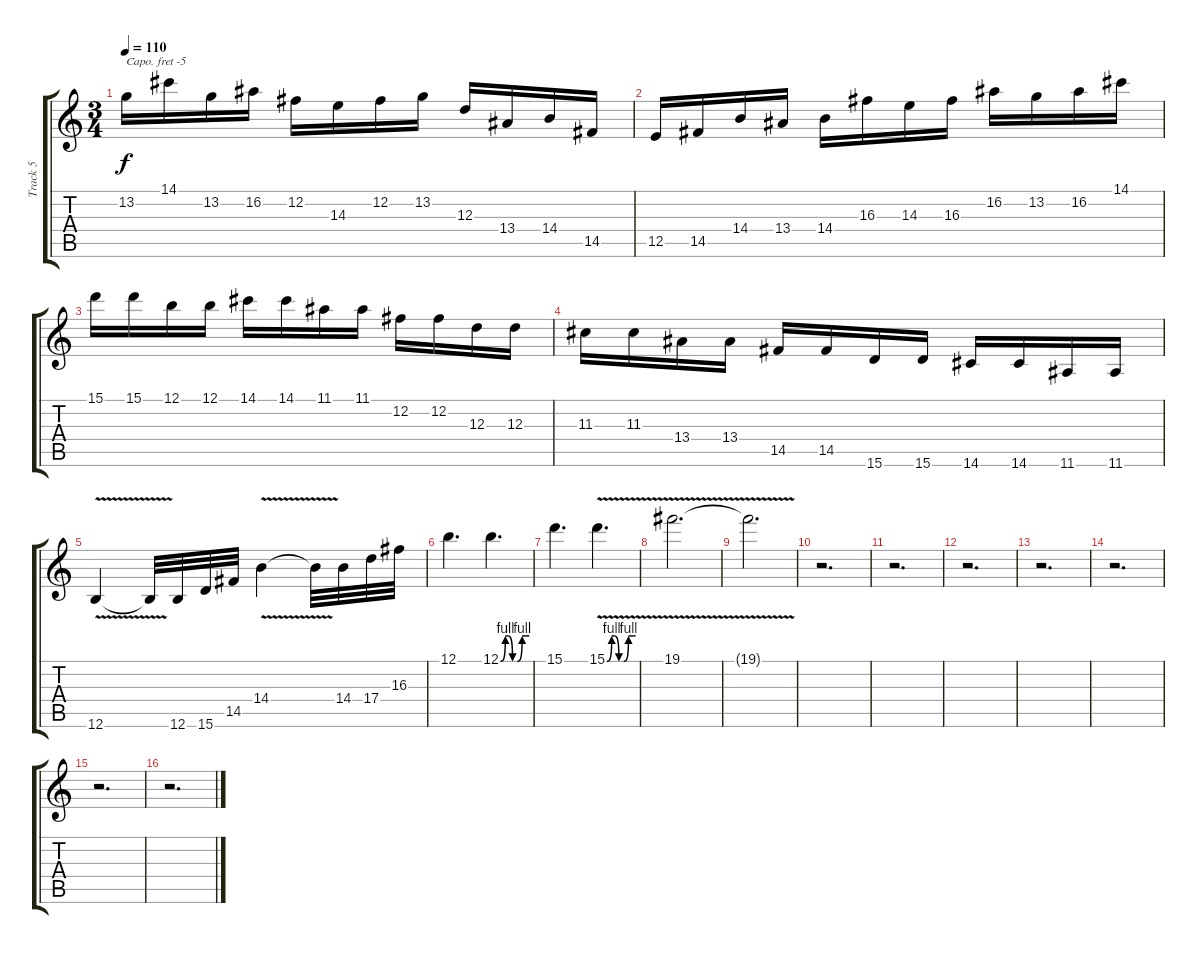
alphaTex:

\track ("Track 5" "Track 5") {instrument distortionguitar}
\staff {score tabs}
\capo -5
\tuning (E4 B3 G3 D3 A2 E2) {hide}
\ts (3 4)
\tempo 110
\clef g2
\ks c
13.2.16{dy f} 14.1.16 13.2.16 16.2.16 12.2.16 14.3.16 12.2.16 13.2.16 12.3.16 13.4.16 14.4.16 14.5.16 |
12.5.16 14.5.16 14.4.16 13.4.16 14.4.16 16.3.16 14.3.16 16.3.16 16.2.16 13.2.16 16.2.16 14.1.16 |
15.1.16 15.1.16 12.1.16 12.1.16 14.1.16 14.1.16 11.1.16 11.1.16 12.2.16 12.2.16 12.3.16 12.3.16 |
11.3.16 11.3.16 13.4.16 13.4.16 14.5.16 14.5.16 15.6.16 15.6.16 14.6.16 14.6.16 11.6.16 11.6.16 |
12.6{v}.4 12.6{t}.32 12.6.32 15.6.32 14.5.32 14.4{v}.4 14.4{t}.32 14.4.32 17.4.32 16.3.32 |
12.1.4{d} 12.1{be (custom 0 0 10 4 15 4 25 0 30 0 35 0 45 4 60 4)}.4{d} |
15.1.4{d} 15.1{be (custom 0 0 10 4 15 4 25 0 30 0 35 0 45 4 55 4 60 4) v}.4{d} |
19.1{v}.2{d} |
19.1{t}.2{d} |
r.2{d} |
r.2{d} |
r.2{d} |
r.2{d} |
r.2{d} |
r.2{d} |
r.2{d}
